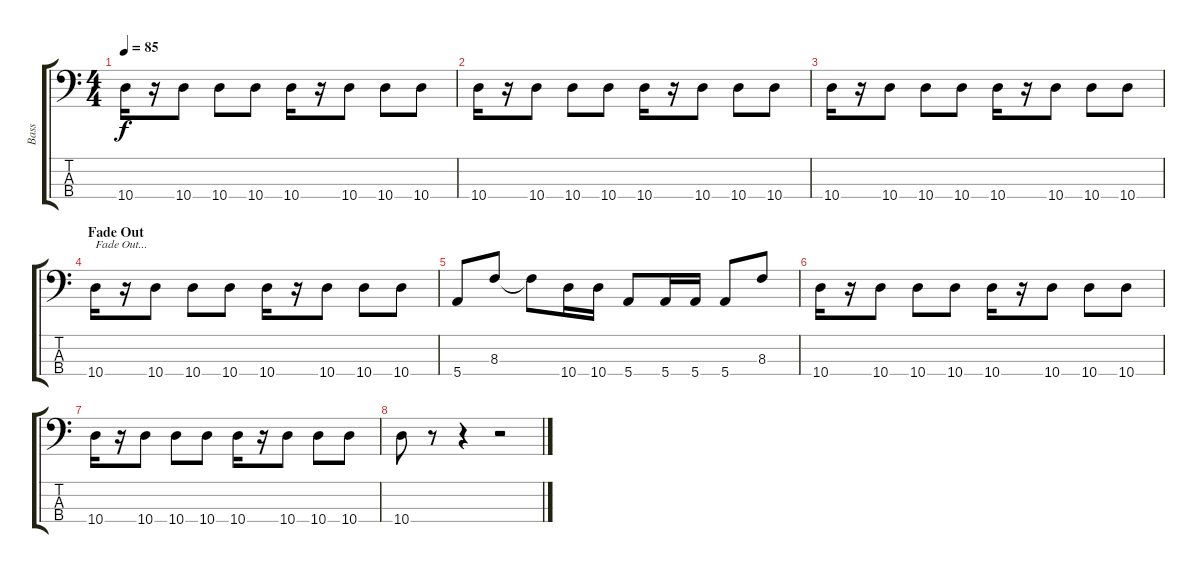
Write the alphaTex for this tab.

\track ("Bass" "Bass") {instrument electricbassfinger}
\staff {score tabs}
\tuning (G2 D2 A1 E1) {hide}
\ts (4 4)
\tempo 85
\clef f4
\ks c
10.4.16{dy f} r.16 10.4.8 10.4.8 10.4.8 10.4.16 r.16 10.4.8 10.4.8 10.4.8 |
10.4.16 r.16 10.4.8 10.4.8 10.4.8 10.4.16 r.16 10.4.8 10.4.8 10.4.8 |
10.4.16 r.16 10.4.8 10.4.8 10.4.8 10.4.16 r.16 10.4.8 10.4.8 10.4.8 |
\section ("" "Fade Out")
10.4.16{txt "Fade Out..." volume 8} r.16 10.4.8 10.4.8 10.4.8 10.4.16 r.16 10.4.8 10.4.8 10.4.8 |
5.4.8 8.3.8 8.3{t}.8 10.4.16 10.4.16 5.4.8 5.4.16 5.4.16 5.4.8 8.3.8 |
10.4.16{volume 0} r.16 10.4.8 10.4.8 10.4.8 10.4.16 r.16 10.4.8 10.4.8 10.4.8 |
10.4.16 r.16 10.4.8 10.4.8 10.4.8 10.4.16 r.16 10.4.8 10.4.8 10.4.8 |
10.4.8 r.8 r.4 r.2
